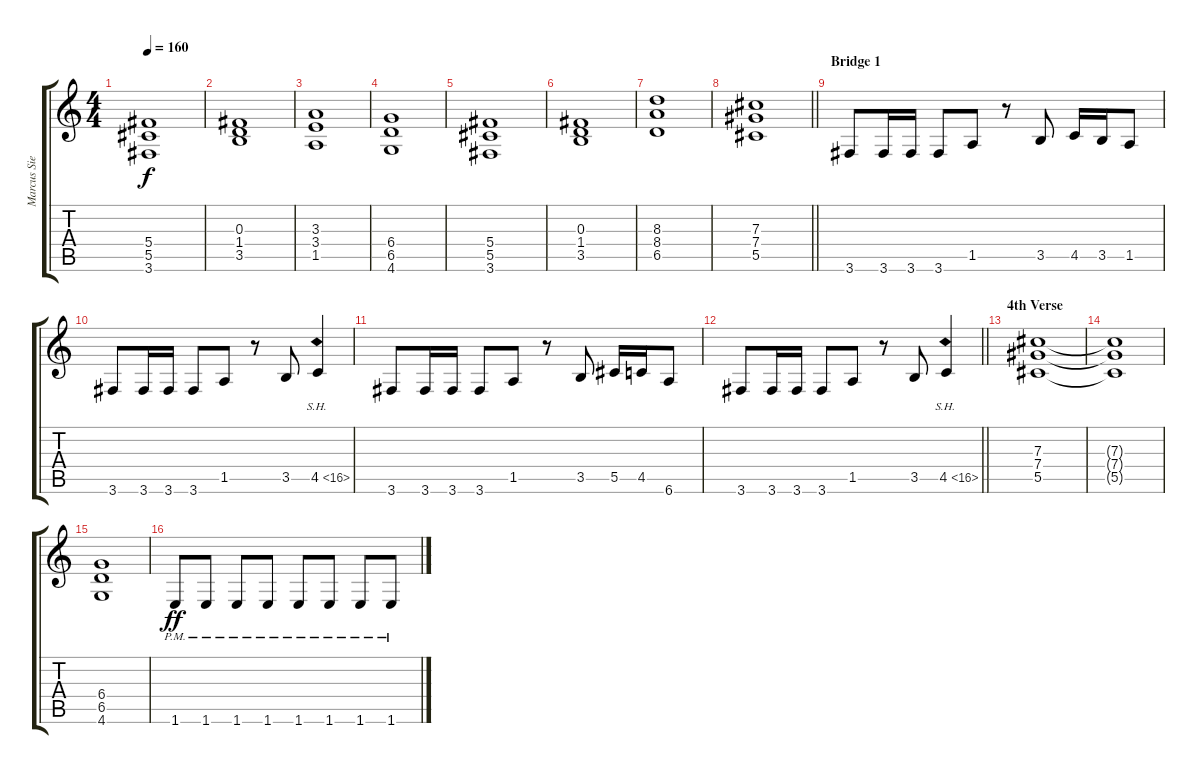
\track ("Marcus Siepen" "Marcus Sie") {instrument distortionguitar}
\staff {score tabs}
\tuning (Eb4 Bb3 Gb3 Db3 Ab2 Eb2) {hide}
\ts (4 4)
\tempo 160
\clef g2
\ks c
(5.4 5.5 3.6).1{dy f} |
(0.3 1.4 3.5).1 |
(3.3 3.4 1.5).1 |
(6.4 6.5 4.6).1 |
(5.4 5.5 3.6).1 |
(0.3 1.4 3.5).1 |
(8.3 8.4 6.5).1 |
\barLineRight lightlight
(7.3 7.4 5.5).1 |
\section ("" "Bridge 1")
3.6.8{volume 16} 3.6.16 3.6.16 3.6.8 1.5.8 r.8 3.5.8 4.5.16 3.5.16 1.5.8 |
3.6.8 3.6.16 3.6.16 3.6.8 1.5.8 r.8 3.5.8 4.5{sh 12}.4 |
3.6.8 3.6.16 3.6.16 3.6.8 1.5.8 r.8 3.5.8 5.5.16 4.5.16 6.6.8 |
\barLineRight lightlight
3.6.8 3.6.16 3.6.16 3.6.8 1.5.8 r.8 3.5.8 4.5{sh 12}.4 |
\section ("" "4th Verse")
(7.3 7.4 5.5).1{volume 14} |
(7.3{t} 7.4{t} 5.5{t}).1 |
(6.4 6.5 4.6).1 |
1.6{pm}.8{dy ff} 1.6{pm}.8 1.6{pm}.8 1.6{pm}.8 1.6{pm}.8 1.6{pm}.8 1.6{pm}.8 1.6{pm}.8
